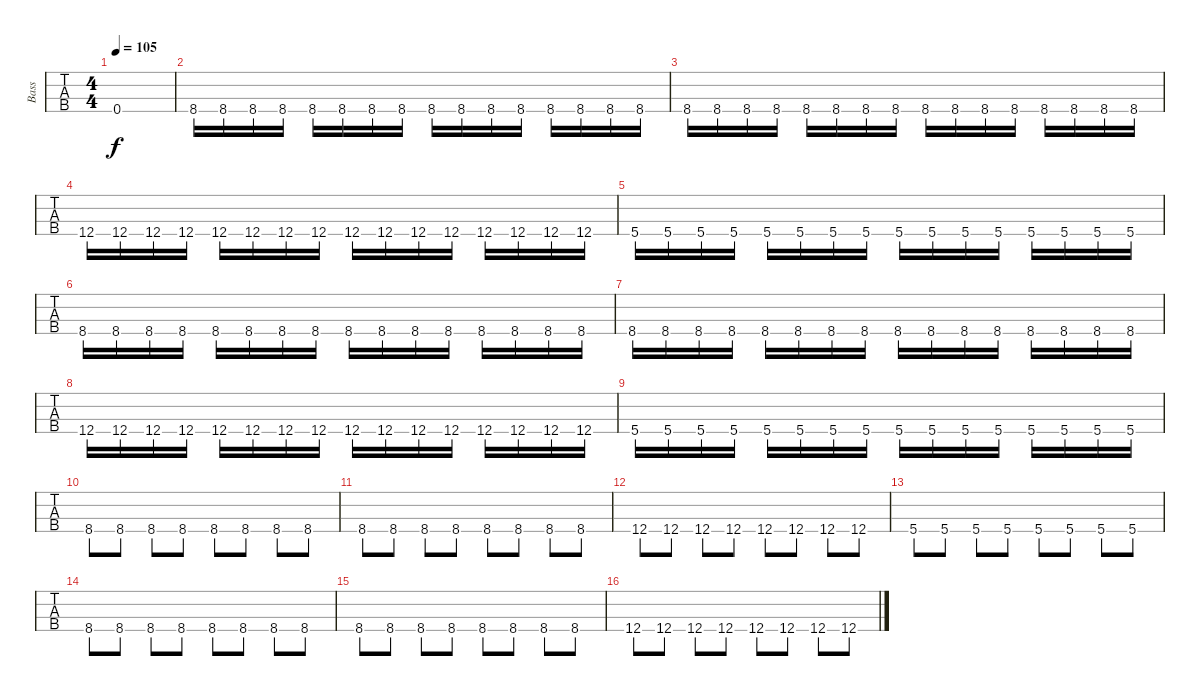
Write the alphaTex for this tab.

\track ("Bass" "Bass") {instrument electricbassfinger}
\staff {tabs}
\tuning (Gb2 Db2 Ab1 Db1) {hide}
\ts (4 4)
\tempo 105
\clef f4
\ks c
0.4{t}.1{dy f} |
8.4.16 8.4.16 8.4.16 8.4.16 8.4.16 8.4.16 8.4.16 8.4.16 8.4.16 8.4.16 8.4.16 8.4.16 8.4.16 8.4.16 8.4.16 8.4.16 |
8.4.16 8.4.16 8.4.16 8.4.16 8.4.16 8.4.16 8.4.16 8.4.16 8.4.16 8.4.16 8.4.16 8.4.16 8.4.16 8.4.16 8.4.16 8.4.16 |
12.4.16 12.4.16 12.4.16 12.4.16 12.4.16 12.4.16 12.4.16 12.4.16 12.4.16 12.4.16 12.4.16 12.4.16 12.4.16 12.4.16 12.4.16 12.4.16 |
5.4.16 5.4.16 5.4.16 5.4.16 5.4.16 5.4.16 5.4.16 5.4.16 5.4.16 5.4.16 5.4.16 5.4.16 5.4.16 5.4.16 5.4.16 5.4.16 |
8.4.16 8.4.16 8.4.16 8.4.16 8.4.16 8.4.16 8.4.16 8.4.16 8.4.16 8.4.16 8.4.16 8.4.16 8.4.16 8.4.16 8.4.16 8.4.16 |
8.4.16 8.4.16 8.4.16 8.4.16 8.4.16 8.4.16 8.4.16 8.4.16 8.4.16 8.4.16 8.4.16 8.4.16 8.4.16 8.4.16 8.4.16 8.4.16 |
12.4.16 12.4.16 12.4.16 12.4.16 12.4.16 12.4.16 12.4.16 12.4.16 12.4.16 12.4.16 12.4.16 12.4.16 12.4.16 12.4.16 12.4.16 12.4.16 |
5.4.16 5.4.16 5.4.16 5.4.16 5.4.16 5.4.16 5.4.16 5.4.16 5.4.16 5.4.16 5.4.16 5.4.16 5.4.16 5.4.16 5.4.16 5.4.16 |
8.4.8 8.4.8 8.4.8 8.4.8 8.4.8 8.4.8 8.4.8 8.4.8 |
8.4.8 8.4.8 8.4.8 8.4.8 8.4.8 8.4.8 8.4.8 8.4.8 |
12.4.8 12.4.8 12.4.8 12.4.8 12.4.8 12.4.8 12.4.8 12.4.8 |
5.4.8 5.4.8 5.4.8 5.4.8 5.4.8 5.4.8 5.4.8 5.4.8 |
8.4.8 8.4.8 8.4.8 8.4.8 8.4.8 8.4.8 8.4.8 8.4.8 |
8.4.8 8.4.8 8.4.8 8.4.8 8.4.8 8.4.8 8.4.8 8.4.8 |
12.4.8 12.4.8 12.4.8 12.4.8 12.4.8 12.4.8 12.4.8 12.4.8
